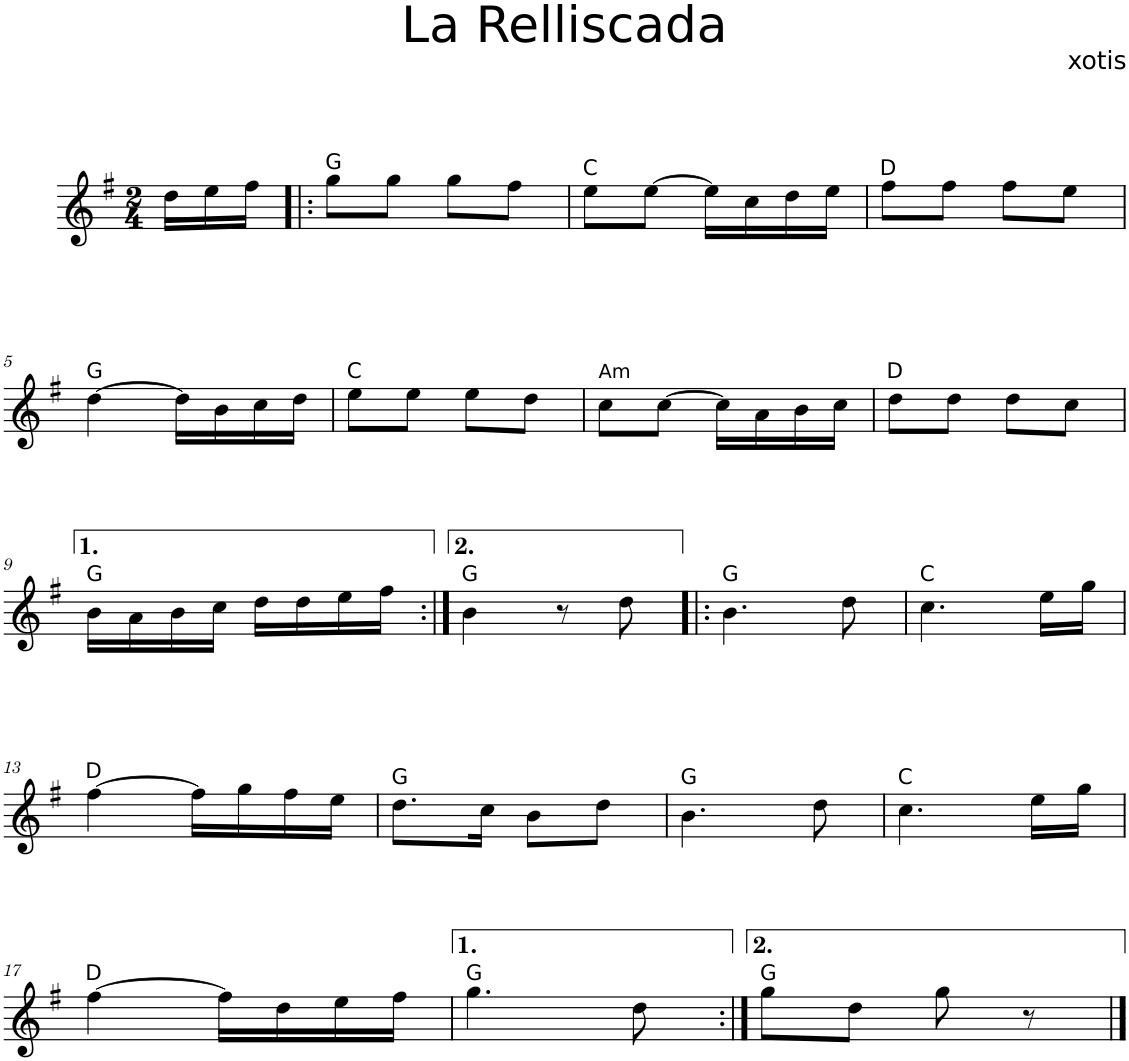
**kern
*part1
*staff1
*I"Instrument 1
*clefG2
*k[f#]
*G:
*M2/4
=1
16dd\LL
16ee\
16ff#\JJ
=2!|:
!LO:TX:a:t=G
8gg\L
8gg\J
8gg\L
8ff#\J
=3
!LO:TX:a:t=C
8ee\L
[>8ee\J
16ee\LL]
16cc\
16dd\
16ee\JJ
=4
!LO:TX:a:t=D
8ff#\L
8ff#\J
8ff#\L
8ee\J
!!LO:LB:g=z
=5
!LO:TX:a:t=G
[>4dd\
16dd\LL]
16b\
16cc\
16dd\JJ
=6
!LO:TX:a:t=C
8ee\L
8ee\J
8ee\L
8dd\J
=7
!LO:TX:a:t=Am
8cc\L
[>8cc\J
16cc\LL]
16a\
16b\
16cc\JJ
=8
!LO:TX:a:t=D
8dd\L
8dd\J
8dd\L
8cc\J
!!LO:LB:g=z
=9
!LO:TX:a:t=G
16b\LL
16a\
16b\
16cc\JJ
16dd\LL
16dd\
16ee\
16ff#\JJ
=10:|!
!LO:TX:a:t=G
4b\
8r
8dd\
=11!|:
!LO:TX:a:t=G
4.b\
8dd\
=12
!LO:TX:a:t=C
4.cc\
16ee\LL
16gg\JJ
!!LO:LB:g=z
=13
!LO:TX:a:t=D
[>4ff#\
16ff#\LL]
16gg\
16ff#\
16ee\JJ
=14
!LO:TX:a:t=G
8.dd\L
16cc\Jk
8b\L
8dd\J
=15
!LO:TX:a:t=G
4.b\
8dd\
=16
!LO:TX:a:t=C
4.cc\
16ee\LL
16gg\JJ
!!LO:LB:g=z
=17
!LO:TX:a:t=D
[>4ff#\
16ff#\LL]
16dd\
16ee\
16ff#\JJ
=18
!LO:TX:a:t=G
4.gg\
8dd\
=19:|!
!LO:TX:a:t=G
8gg\L
8dd\J
8gg\
8r
==
*-
